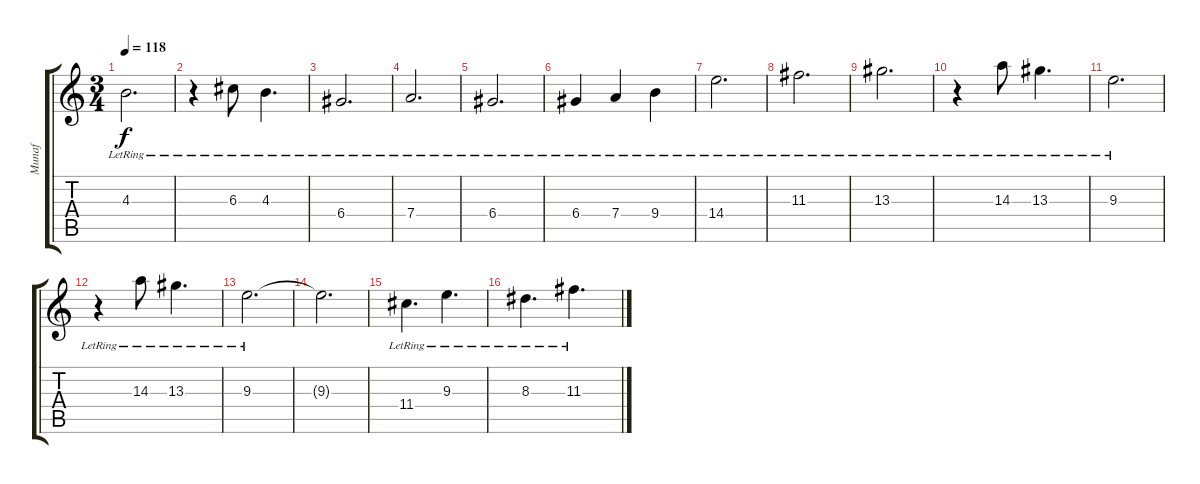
\track ("Munaf" "Munaf") {instrument acousticguitarsteel}
\staff {score tabs}
\tuning (E4 B3 G3 D3 A2 E2) {hide}
\ts (3 4)
\tempo 118
\clef g2
\ks c
4.3{lr}.2{d dy f} |
r.4 6.3{lr}.8 4.3{lr}.4{d} |
6.4{lr}.2{d} |
7.4{lr}.2{d} |
6.4{lr}.2{d} |
6.4{lr}.4 7.4{lr}.4 9.4{lr}.4 |
14.4{lr}.2{d} |
11.3{lr}.2{d} |
13.3{lr}.2{d} |
r.4 14.3{lr}.8 13.3{lr}.4{d} |
9.3{lr}.2{d} |
r.4 14.3{lr}.8 13.3{lr}.4{d} |
9.3{lr}.2{d} |
9.3{t}.2{d} |
11.4{lr}.4{d} 9.3{lr}.4{d} |
8.3{lr}.4{d} 11.3{lr}.4{d}
